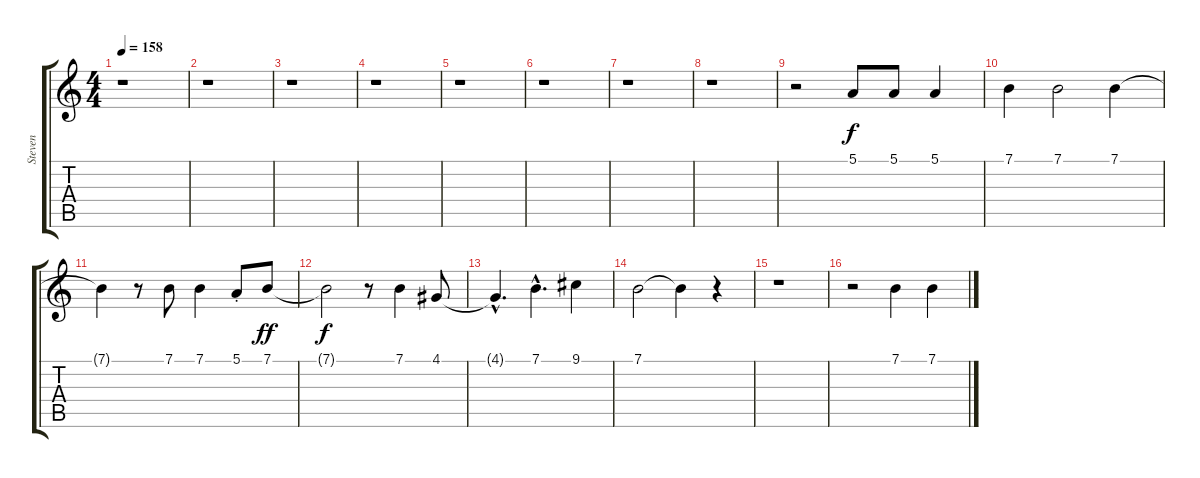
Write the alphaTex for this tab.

\track ("Steven" "Steven") {instrument voiceoohs}
\staff {score tabs}
\tuning (E4 B3 G3 D3 A2 E2) {hide}
\ts (4 4)
\tempo 158
\clef g2
\ks c
r.1{dy f} |
r.1 |
r.1 |
r.1 |
r.1 |
r.1 |
r.1 |
r.1 |
r.2 5.1.8 5.1.8 5.1.4 |
7.1.4 7.1.2 7.1.4 |
7.1{t}.4 r.8 7.1.8 7.1.4 5.1{st}.8 7.1.8{dy ff} |
7.1{t}.2{dy f} r.8 7.1.4 4.1.8 |
4.1{hac t}.4{d} 7.1{hac}.4{d} 9.1.4 |
7.1.2 7.1{t}.4 r.4 |
r.1 |
r.2 7.1.4 7.1.4
